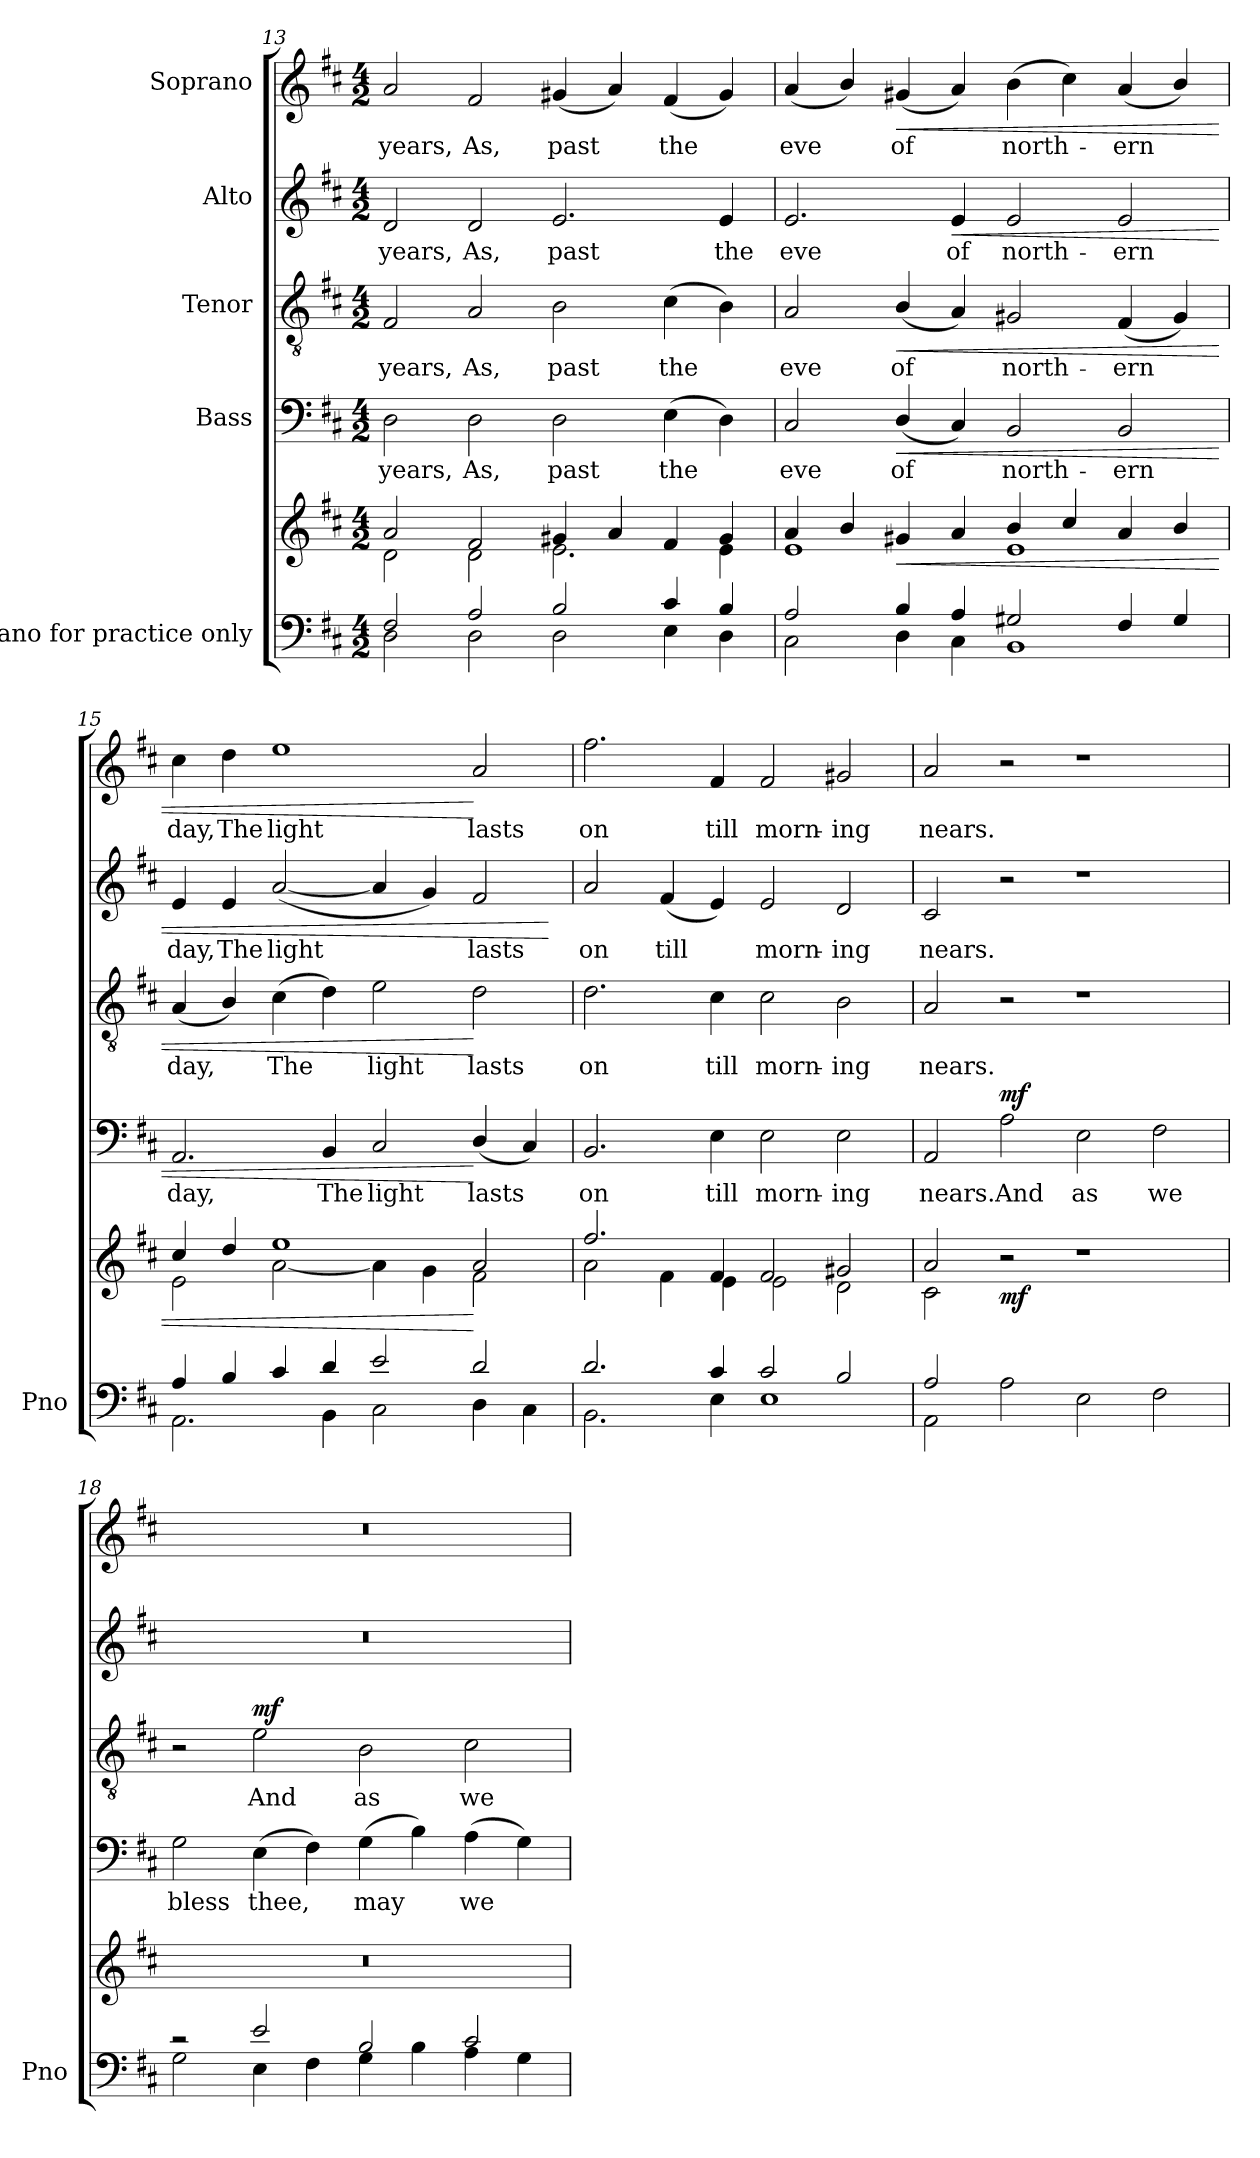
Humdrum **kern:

**kern	**kern	**dynam	**kern	**text	**dynam	**kern	**text	**dynam	**kern	**text	**dynam	**kern	**text	**dynam
*part5	*part5	*part5	*part4	*part4	*part4	*part3	*part3	*part3	*part2	*part2	*part2	*part1	*part1	*part1
*staff6	*staff5	*staff5/6	*staff4	*staff4	*staff4	*staff3	*staff3	*staff3	*staff2	*staff2	*staff2	*staff1	*staff1	*staff1
*I"Piano for practice only	*	*	*I"Bass	*	*	*I"Tenor	*	*	*I"Alto	*	*	*I"Soprano	*	*
*I'Pno	*	*	*	*	*	*	*	*	*	*	*	*	*	*
*clefF4	*clefG2	*	*clefF4	*	*	*clefGv2	*	*	*clefG2	*	*	*clefG2	*	*
*k[f#c#]	*k[f#c#]	*	*k[f#c#]	*	*	*k[f#c#]	*	*	*k[f#c#]	*	*	*k[f#c#]	*	*
*M4/2	*M4/2	*	*M4/2	*	*	*M4/2	*	*	*M4/2	*	*	*M4/2	*	*
=13	=13	=13	=13	=13	=13	=13	=13	=13	=13	=13	=13	=13	=13	=13
*^	*^	*	*	*	*	*	*	*	*	*	*	*	*	*
!	!	!	!	!	!	!LO:LY:b	!	!	!LO:LY:b	!	!	!LO:LY:b	!	!	!LO:LY:b	!
2F#/	2D\	2a/	2d\	.	2D\	years,	.	2F#/	years,	.	2d/	years,	.	2a/	years,	.
!	!	!	!	!	!	!LO:LY:b	!	!	!LO:LY:b	!	!	!LO:LY:b	!	!	!LO:LY:b	!
2A/	2D\	2f#/	2d\	.	2D\	As,	.	2A/	As,	.	2d/	As,	.	2f#/	As,	.
!	!	!	!	!	!	!LO:LY:b	!	!	!LO:LY:b	!	!	!LO:LY:b	!	!	!LO:LY:b	!
2B/	2D\	4g#X/	2.e\	.	2D\	past	.	2B\	past	.	2.e/	past	.	(<4g#X/	past	.
.	.	4a/	.	.	.	.	.	.	.	.	.	.	.	4a/)	.	.
!	!	!	!	!	!	!LO:LY:b	!	!	!LO:LY:b	!	!	!	!	!	!LO:LY:b	!
4c#/	4E\	4f#/	.	.	(>4E\	the	.	(>4c#\	the	.	.	.	.	(<4f#/	the	.
!	!	!	!	!	!	!	!	!	!	!	!	!LO:LY:b	!	!	!	!
4B/	4D\	4g#/	4e\	.	4D\)	.	.	4B\)	.	.	4e/	the	.	4g#/)	.	.
=14	=14	=14	=14	=14	=14	=14	=14	=14	=14	=14	=14	=14	=14	=14	=14	=14
!	!	!	!	!	!	!LO:LY:b	!	!	!LO:LY:b	!	!	!LO:LY:b	!	!	!LO:LY:b	!
2A/	2C#\	4a/	1e	.	2C#/	eve	.	2A/	eve	.	2.e/	eve	.	(<4a/	eve	.
.	.	4b/	.	.	.	.	.	.	.	.	.	.	.	4b/)	.	.
!	!	!	!	!LO:HP:b	!	!LO:LY:b	!LO:HP:b	!	!LO:LY:b	!LO:HP:b	!	!	!	!	!LO:LY:b	!LO:HP:b
4B/	4D\	4g#X/	.	<	(<4D/	of	<	(<4B/	of	<	.	.	.	(<4g#X/	of	<
!	!	!	!	!	!	!	!	!	!	!	!	!LO:LY:b	!LO:HP:b	!	!	!
4A/	4C#\	4a/	.	.	4C#/)	.	.	4A/)	.	.	4e/	of	<	4a/)	.	.
!	!	!	!	!	!	!LO:LY:b	!	!	!LO:LY:b	!	!	!LO:LY:b	!	!	!LO:LY:b	!
2G#X/	1BB	4b/	1e	.	2BB/	north-	.	2G#X/	north-	.	2e/	north-	.	(>4b\	north-	.
.	.	4cc#/	.	.	.	.	.	.	.	.	.	.	.	4cc#\)	.	.
!	!	!	!	!	!	!LO:LY:b	!	!	!LO:LY:b	!	!	!LO:LY:b	!	!	!LO:LY:b	!
4F#/	.	4a/	.	.	2BB/	-ern	.	(<4F#/	-ern	.	2e/	-ern	.	(<4a/	-ern	.
4G#/	.	4b/	.	.	.	.	.	4G#/)	.	.	.	.	.	4b/)	.	.
=15	=15	=15	=15	=15	=15	=15	=15	=15	=15	=15	=15	=15	=15	=15	=15	=15
!	!	!	!	!	!	!LO:LY:b	!	!	!LO:LY:b	!	!	!LO:LY:b	!	!	!LO:LY:b	!
4A/	2.AA\	4cc#/	2e\	.	2.AA/	day,	.	(<4A/	day,	.	4e/	day,	.	4cc#\	day,	.
!	!	!	!	!	!	!	!	!	!	!	!	!LO:LY:b	!	!	!LO:LY:b	!
4B/	.	4dd/	.	.	.	.	.	4B/)	.	.	4e/	The	.	4dd\	The	.
!	!	!	!	!	!	!	!	!	!LO:LY:b	!	!	!LO:LY:b	!	!	!LO:LY:b	!
4c#/	.	1ee	[2a\	.	.	.	.	(>4c#\	The	.	(<[2a/	light	.	1ee	light	.
!	!	!	!	!	!	!LO:LY:b	!	!	!	!	!	!	!	!	!	!
4d/	4BB\	.	.	.	4BB/	The	.	4d\)	.	.	.	.	.	.	.	.
!	!	!	!	!	!	!LO:LY:b	!	!	!LO:LY:b	!	!	!	!	!	!	!
2e/	2C#\	.	4a\]	.	2C#/	light	.	2e\	light	.	4a/]	.	.	.	.	.
.	.	.	4g\	.	.	.	.	.	.	.	4g/)	.	.	.	.	.
!	!	!	!	!	!	!LO:LY:b	!	!	!LO:LY:b	!	!	!LO:LY:b	!	!	!LO:LY:b	!
2d/	4D\	2a/	2f#\	[	(<4D/	lasts	[	2d\	lasts	[	2f#/	lasts	.	2a/	lasts	[
.	4C#\	.	.	.	4C#/)	.	.	.	.	.	.	.	.	.	.	.
*v	*v	*	*	*	*	*	*	*	*	*	*	*	*	*	*	*
*	*v	*v	*	*	*	*	*	*	*	*	*	*	*	*	*
.	.	.	.	.	.	.	.	.	.	.	[	.	.	.
!!LO:PB:g=z
=16	=16	=16	=16	=16	=16	=16	=16	=16	=16	=16	=16	=16	=16	=16
*^	*^	*	*	*	*	*	*	*	*	*	*	*	*	*
!	!	!	!	!	!	!LO:LY:b	!	!	!LO:LY:b	!	!	!LO:LY:b	!	!	!LO:LY:b	!
2.d/	2.BB\	2.ff#/	2a\	.	2.BB/	on	.	2.d\	on	.	2a/	on	.	2.ff#\	on	.
!	!	!	!	!	!	!	!	!	!	!	!	!LO:LY:b	!	!	!	!
.	.	.	4f#\	.	.	.	.	.	.	.	(<4f#/	till	.	.	.	.
!	!	!	!	!	!	!LO:LY:b	!	!	!LO:LY:b	!	!	!	!	!	!LO:LY:b	!
4c#/	4E\	4f#/	4e\	.	4E\	till	.	4c#\	till	.	4e/)	.	.	4f#/	till	.
!	!	!	!	!	!	!LO:LY:b	!	!	!LO:LY:b	!	!	!LO:LY:b	!	!	!LO:LY:b	!
2c#/	1E	2f#/	2e\	.	2E\	morn-	.	2c#\	morn-	.	2e/	morn-	.	2f#/	morn-	.
!	!	!	!	!	!	!LO:LY:b	!	!	!LO:LY:b	!	!	!LO:LY:b	!	!	!LO:LY:b	!
2B/	.	2g#X/	2d\	.	2E\	-ing	.	2B\	-ing	.	2d/	-ing	.	2g#X/	-ing	.
=17	=17	=17	=17	=17	=17	=17	=17	=17	=17	=17	=17	=17	=17	=17	=17	=17
!	!	!	!	!	!	!LO:LY:b	!	!	!LO:LY:b	!	!	!LO:LY:b	!	!	!LO:LY:b	!
2A/	2AA\	2a/	2c#\	.	2AA/	nears.	.	2A/	nears.	.	2c#/	nears.	.	2a/	nears.	.
!	!	!	!	!LO:DY:b	!	!LO:LY:b	!LO:DY:a	!	!	!	!	!	!	!	!	!
2ryy	2A\	2r	1.ryy	mf	2A\	And	mf	2r	.	.	2r	.	.	2r	.	.
!	!	!	!	!	!	!LO:LY:b	!	!	!	!	!	!	!	!	!	!
1ryy	2E\	1r	.	.	2E\	as	.	1r	.	.	1r	.	.	1r	.	.
!	!	!	!	!	!	!LO:LY:b	!	!	!	!	!	!	!	!	!	!
.	2F#\	.	.	.	2F#\	we	.	.	.	.	.	.	.	.	.	.
*	*	*v	*v	*	*	*	*	*	*	*	*	*	*	*	*	*
=18	=18	=18	=18	=18	=18	=18	=18	=18	=18	=18	=18	=18	=18	=18	=18
!	!	!	!	!	!LO:LY:b	!	!	!	!	!	!	!	!	!	!
2r	2G\	0r	.	2G\	bless	.	2r	.	.	0r	.	.	0r	.	.
!	!	!	!	!	!LO:LY:b	!	!	!LO:LY:b	!LO:DY:a	!	!	!	!	!	!
2e/	4E\	.	.	(>4E\	thee,	.	2e\	And	mf	.	.	.	.	.	.
.	4F#\	.	.	4F#\)	.	.	.	.	.	.	.	.	.	.	.
!	!	!	!	!	!LO:LY:b	!	!	!LO:LY:b	!	!	!	!	!	!	!
2B/	4G\	.	.	(>4G\	may	.	2B\	as	.	.	.	.	.	.	.
.	4B\	.	.	4B\)	.	.	.	.	.	.	.	.	.	.	.
!	!	!	!	!	!LO:LY:b	!	!	!LO:LY:b	!	!	!	!	!	!	!
2c#/	4A\	.	.	(>4A\	we	.	2c#\	we	.	.	.	.	.	.	.
.	4G\	.	.	4G\)	.	.	.	.	.	.	.	.	.	.	.
*v	*v	*	*	*	*	*	*	*	*	*	*	*	*	*	*
=	=	=	=	=	=	=	=	=	=	=	=	=	=	=
*-	*-	*-	*-	*-	*-	*-	*-	*-	*-	*-	*-	*-	*-	*-
